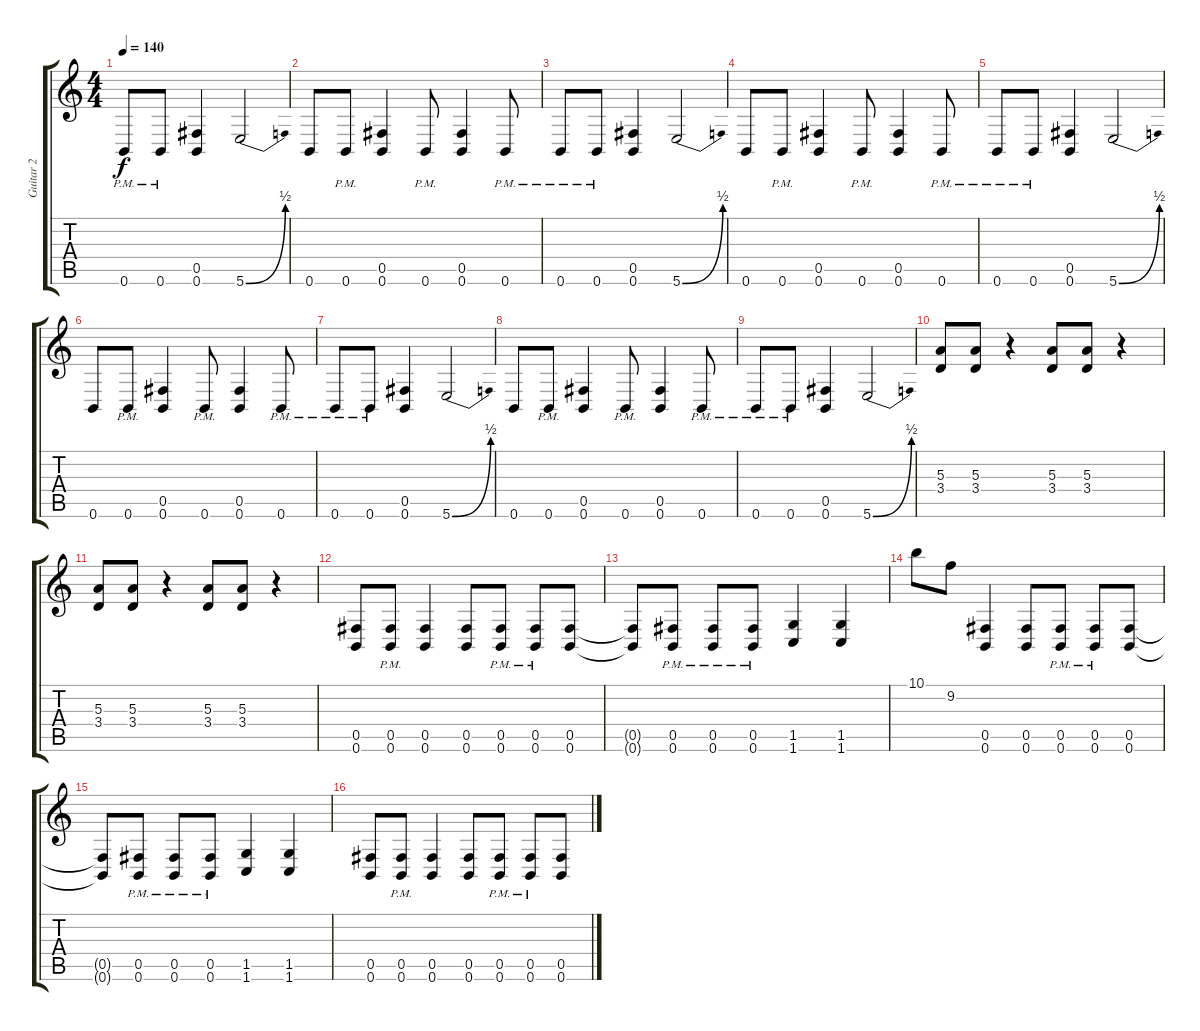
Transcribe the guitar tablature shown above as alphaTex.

\track ("Guitar 2" "Guitar 2") {instrument distortionguitar}
\staff {score tabs}
\tuning (Db4 Ab3 E3 B2 Gb2 B1) {hide}
\ts (4 4)
\tempo 140
\clef g2
\ks c
0.6{pm}.8{dy f} 0.6{pm}.8 (0.5 0.6).4 5.6{be (bend 0 0 60 2)}.2 |
0.6.8 0.6{pm}.8 (0.5 0.6).4 0.6{pm}.8 (0.5 0.6).4 0.6{pm}.8 |
0.6{pm}.8 0.6{pm}.8 (0.5 0.6).4 5.6{be (bend 0 0 60 2)}.2 |
0.6.8 0.6{pm}.8 (0.5 0.6).4 0.6{pm}.8 (0.5 0.6).4 0.6{pm}.8 |
0.6{pm}.8 0.6{pm}.8 (0.5 0.6).4 5.6{be (bend 0 0 60 2)}.2 |
0.6.8 0.6{pm}.8 (0.5 0.6).4 0.6{pm}.8 (0.5 0.6).4 0.6{pm}.8 |
0.6{pm}.8 0.6{pm}.8 (0.5 0.6).4 5.6{be (bend 0 0 60 2)}.2 |
0.6.8 0.6{pm}.8 (0.5 0.6).4 0.6{pm}.8 (0.5 0.6).4 0.6{pm}.8 |
0.6{pm}.8 0.6{pm}.8 (0.5 0.6).4 5.6{be (bend 0 0 60 2)}.2 |
(5.3 3.4).8 (5.3 3.4).8 r.4 (5.3 3.4).8 (5.3 3.4).8 r.4 |
(5.3 3.4).8 (5.3 3.4).8 r.4 (5.3 3.4).8 (5.3 3.4).8 r.4 |
(0.5 0.6).8 (0.5{pm} 0.6{pm}).8 (0.5 0.6).4 (0.5 0.6).8 (0.5{pm} 0.6{pm}).8 (0.5{pm} 0.6{pm}).8 (0.5 0.6).8 |
(0.5{t} 0.6{t}).8 (0.5{pm} 0.6{pm}).8 (0.5{pm} 0.6{pm}).8 (0.5{pm} 0.6{pm}).8 (1.5 1.6).4 (1.5 1.6).4 |
10.1.8 9.2.8 (0.5 0.6).4 (0.5 0.6).8 (0.5{pm} 0.6{pm}).8 (0.5{pm} 0.6{pm}).8 (0.5 0.6).8 |
(0.5{t} 0.6{t}).8 (0.5{pm} 0.6{pm}).8 (0.5{pm} 0.6{pm}).8 (0.5{pm} 0.6{pm}).8 (1.5 1.6).4 (1.5 1.6).4 |
(0.5 0.6).8 (0.5{pm} 0.6{pm}).8 (0.5 0.6).4 (0.5 0.6).8 (0.5{pm} 0.6{pm}).8 (0.5{pm} 0.6{pm}).8 (0.5 0.6).8
